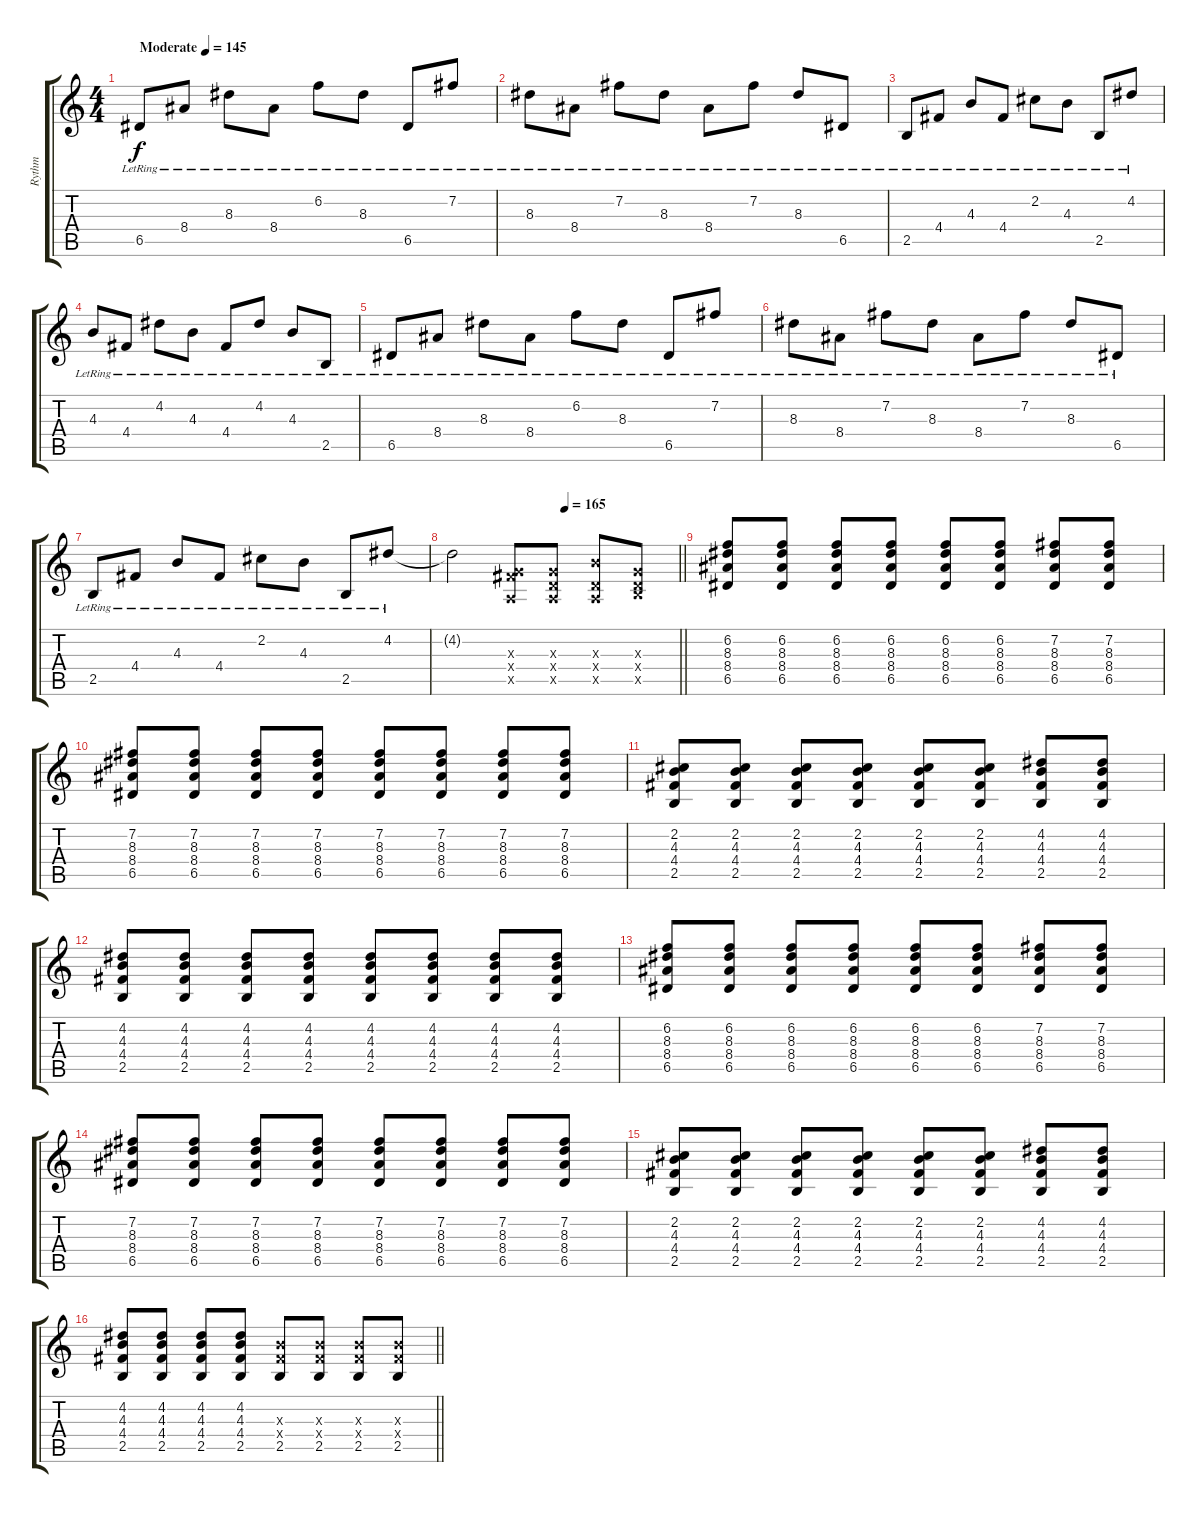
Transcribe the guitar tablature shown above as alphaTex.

\track ("Rythm" "Rythm") {instrument acousticguitarsteel}
\staff {score tabs}
\tuning (E4 B3 G3 D3 A2 E2) {hide}
\ts (4 4)
\tempo (145 "Moderate")
\clef g2
\ks c
6.5{lr}.8{dy f instrument acousticguitarsteel} 8.4{lr}.8 8.3{lr}.8 8.4{lr}.8 6.2{lr}.8 8.3{lr}.8 6.5{lr}.8 7.2{lr}.8 |
8.3{lr}.8 8.4{lr}.8 7.2{lr}.8 8.3{lr}.8 8.4{lr}.8 7.2{lr}.8 8.3{lr}.8 6.5{lr}.8 |
2.5{lr}.8 4.4{lr}.8 4.3{lr}.8 4.4{lr}.8 2.2{lr}.8 4.3{lr}.8 2.5{lr}.8 4.2{lr}.8 |
4.3{lr}.8 4.4{lr}.8 4.2{lr}.8 4.3{lr}.8 4.4{lr}.8 4.2{lr}.8 4.3{lr}.8 2.5{lr}.8 |
6.5{lr}.8 8.4{lr}.8 8.3{lr}.8 8.4{lr}.8 6.2{lr}.8 8.3{lr}.8 6.5{lr}.8 7.2{lr}.8 |
8.3{lr}.8 8.4{lr}.8 7.2{lr}.8 8.3{lr}.8 8.4{lr}.8 7.2{lr}.8 8.3{lr}.8 6.5{lr}.8 |
2.5{lr}.8 4.4{lr}.8 4.3{lr}.8 4.4{lr}.8 2.2{lr}.8 4.3{lr}.8 2.5{lr}.8 4.2{lr}.8 |
\tempo (165 0.5)
\barLineRight lightlight
4.2{t}.2 (0.3{x} 4.4{x} 0.5{x}).8{instrument distortionguitar} (0.3{x} 0.4{x} 0.5{x}).8 (4.3{x} 0.4{x} 0.5{x}).8 (0.3{x} 0.4{x} 2.5{x}).8 |
\section ("" "")
(6.2 8.3 8.4 6.5).8 (6.2 8.3 8.4 6.5).8 (6.2 8.3 8.4 6.5).8 (6.2 8.3 8.4 6.5).8 (6.2 8.3 8.4 6.5).8 (6.2 8.3 8.4 6.5).8 (7.2 8.3 8.4 6.5).8 (7.2 8.3 8.4 6.5).8 |
(7.2 8.3 8.4 6.5).8 (7.2 8.3 8.4 6.5).8 (7.2 8.3 8.4 6.5).8 (7.2 8.3 8.4 6.5).8 (7.2 8.3 8.4 6.5).8 (7.2 8.3 8.4 6.5).8 (7.2 8.3 8.4 6.5).8 (7.2 8.3 8.4 6.5).8 |
(2.2 4.3 4.4 2.5).8 (2.2 4.3 4.4 2.5).8 (2.2 4.3 4.4 2.5).8 (2.2 4.3 4.4 2.5).8 (2.2 4.3 4.4 2.5).8 (2.2 4.3 4.4 2.5).8 (4.2 4.3 4.4 2.5).8 (4.2 4.3 4.4 2.5).8 |
(4.2 4.3 4.4 2.5).8 (4.2 4.3 4.4 2.5).8 (4.2 4.3 4.4 2.5).8 (4.2 4.3 4.4 2.5).8 (4.2 4.3 4.4 2.5).8 (4.2 4.3 4.4 2.5).8 (4.2 4.3 4.4 2.5).8 (4.2 4.3 4.4 2.5).8 |
(6.2 8.3 8.4 6.5).8 (6.2 8.3 8.4 6.5).8 (6.2 8.3 8.4 6.5).8 (6.2 8.3 8.4 6.5).8 (6.2 8.3 8.4 6.5).8 (6.2 8.3 8.4 6.5).8 (7.2 8.3 8.4 6.5).8 (7.2 8.3 8.4 6.5).8 |
(7.2 8.3 8.4 6.5).8 (7.2 8.3 8.4 6.5).8 (7.2 8.3 8.4 6.5).8 (7.2 8.3 8.4 6.5).8 (7.2 8.3 8.4 6.5).8 (7.2 8.3 8.4 6.5).8 (7.2 8.3 8.4 6.5).8 (7.2 8.3 8.4 6.5).8 |
(2.2 4.3 4.4 2.5).8 (2.2 4.3 4.4 2.5).8 (2.2 4.3 4.4 2.5).8 (2.2 4.3 4.4 2.5).8 (2.2 4.3 4.4 2.5).8 (2.2 4.3 4.4 2.5).8 (4.2 4.3 4.4 2.5).8 (4.2 4.3 4.4 2.5).8 |
\barLineRight lightlight
(4.2 4.3 4.4 2.5).8 (4.2 4.3 4.4 2.5).8 (4.2 4.3 4.4 2.5).8 (4.2 4.3 4.4 2.5).8 (4.3{x} 4.4{x} 2.5).8 (4.3{x} 4.4{x} 2.5).8 (4.3{x} 4.4{x} 2.5).8 (4.3{x} 4.4{x} 2.5).8
